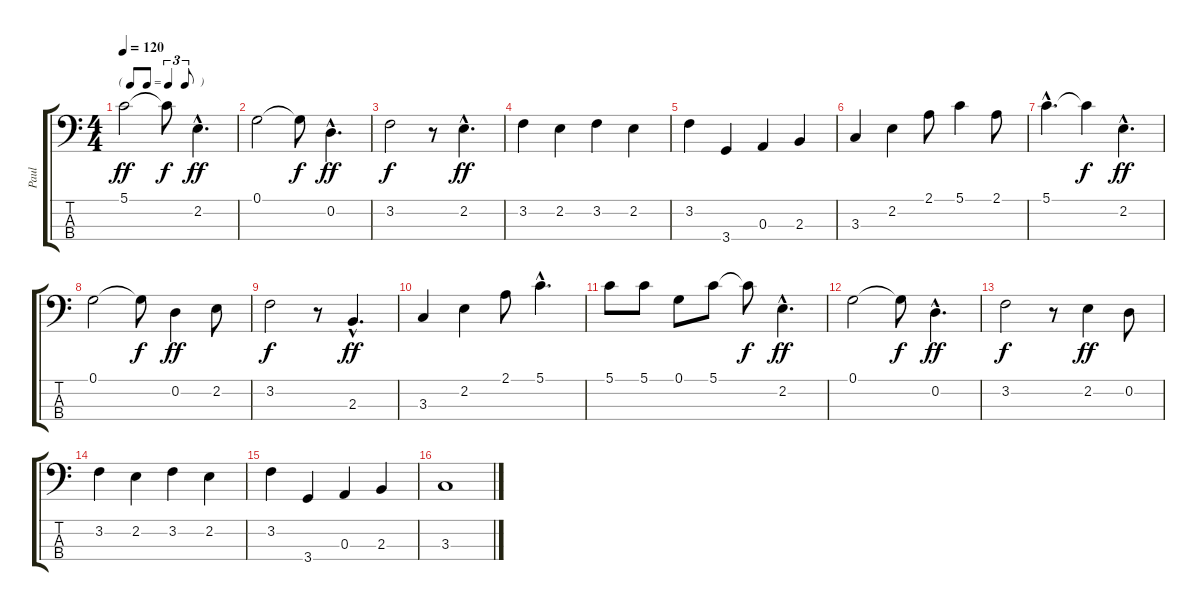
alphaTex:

\track ("Paul" "Paul") {instrument electricbasspick}
\staff {score tabs}
\tuning (G2 D2 A1 E1) {hide}
\ts (4 4)
\tf triplet8th
\tempo 120
\clef f4
\ks c
5.1.2{dy ff} 5.1{t}.8{dy f} 2.2{hac}.4{d dy ff} |
0.1.2 0.1{t}.8{dy f} 0.2{hac}.4{d dy ff} |
3.2.2{dy f} r.8 2.2{hac}.4{d dy ff} |
3.2.4 2.2.4 3.2.4 2.2.4 |
3.2.4 3.4.4 0.3.4 2.3.4 |
3.3.4 2.2.4 2.1.8 5.1.4 2.1.8 |
5.1{hac}.4{d} 5.1{t}.4{dy f} 2.2{hac}.4{d dy ff} |
0.1.2 0.1{t}.8{dy f} 0.2.4{dy ff} 2.2.8 |
3.2.2{dy f} r.8 2.3{hac}.4{d dy ff} |
3.3.4 2.2.4 2.1.8 5.1{hac}.4{d} |
5.1.8 5.1.8 0.1.8 5.1.8 5.1{t}.8{dy f} 2.2{hac}.4{d dy ff} |
0.1.2 0.1{t}.8{dy f} 0.2{hac}.4{d dy ff} |
3.2.2{dy f} r.8 2.2.4{dy ff} 0.2.8 |
3.2.4 2.2.4 3.2.4 2.2.4 |
3.2.4 3.4.4 0.3.4 2.3.4 |
3.3.1
